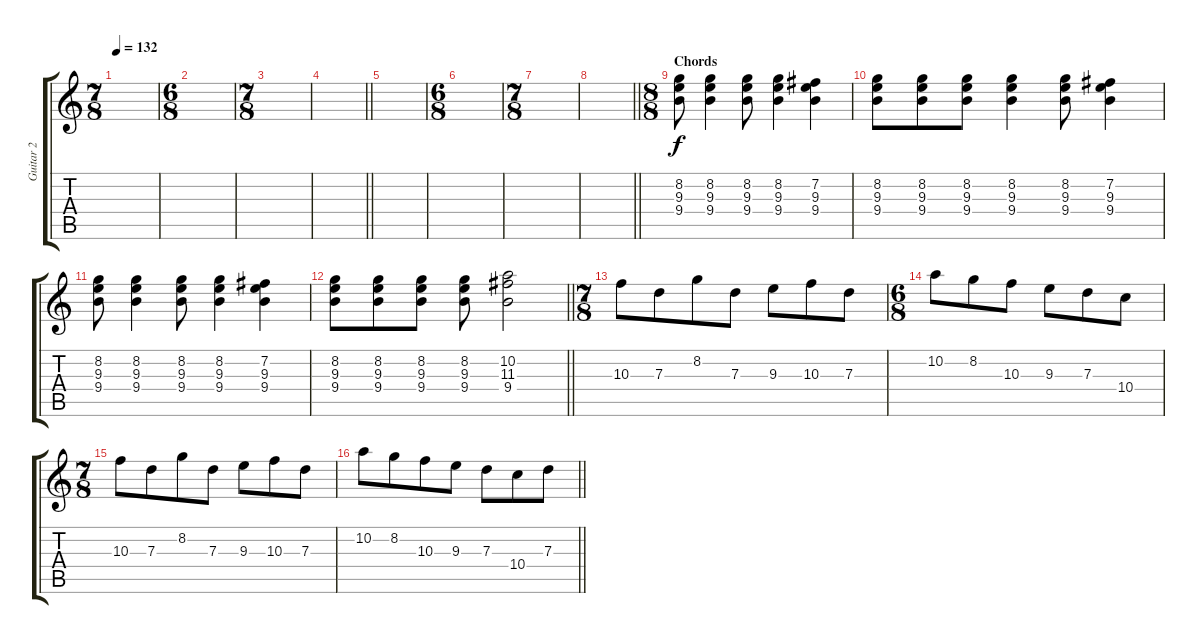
\track ("Guitar 2" "Guitar 2") {instrument electricguitarclean}
\staff {score tabs}
\tuning (E4 B3 G3 D3 A2 E2) {hide}
\ts (7 8)
\tempo 132
\clef g2
\ks c
|
\ts (6 8)
|
\ts (7 8)
|
\barLineRight lightlight
|
|
\ts (6 8)
|
\ts (7 8)
|
\barLineRight lightlight
|
\ts (8 8)
\section ("" "Chords")
(8.2 9.3 9.4).8{volume 9} (8.2 9.3 9.4).4 (8.2 9.3 9.4).8 (8.2 9.3 9.4).4 (7.2 9.3 9.4).4 |
(8.2 9.3 9.4).8 (8.2 9.3 9.4).8 (8.2 9.3 9.4).8 (8.2 9.3 9.4).4 (8.2 9.3 9.4).8 (7.2 9.3 9.4).4 |
(8.2 9.3 9.4).8 (8.2 9.3 9.4).4 (8.2 9.3 9.4).8 (8.2 9.3 9.4).4 (7.2 9.3 9.4).4 |
\barLineRight lightlight
(8.2 9.3 9.4).8 (8.2 9.3 9.4).8 (8.2 9.3 9.4).8 (8.2 9.3 9.4).8 (10.2 11.3 9.4).2 |
\ts (7 8)
10.3.8 7.3.8 8.2.8 7.3.8 9.3.8 10.3.8 7.3.8 |
\ts (6 8)
10.2.8 8.2.8 10.3.8 9.3.8 7.3.8 10.4.8 |
\ts (7 8)
10.3.8 7.3.8 8.2.8 7.3.8 9.3.8 10.3.8 7.3.8 |
\barLineRight lightlight
10.2.8 8.2.8 10.3.8 9.3.8 7.3.8 10.4.8 7.3.8
